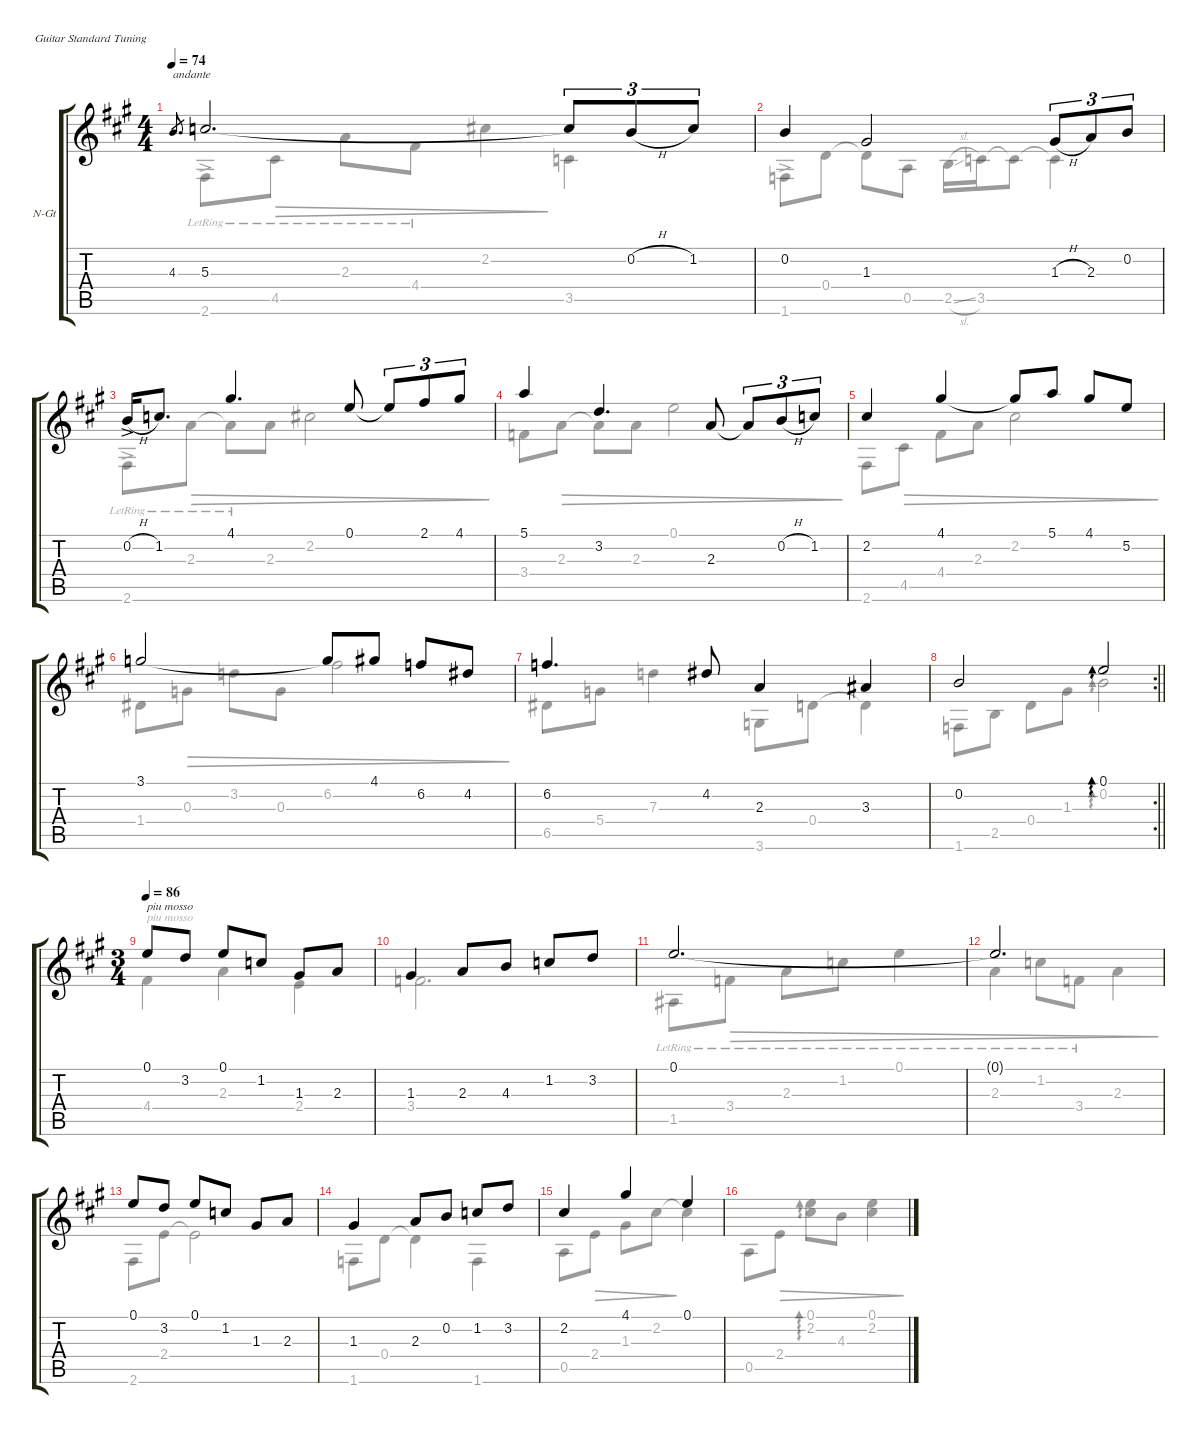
\defaultSystemsLayout 4
\hideDynamics
\bracketExtendMode groupsimilarinstruments
\firstSystemTrackNameOrientation horizontal
\otherSystemsTrackNameOrientation horizontal
\track ("Nylon Guitar" "N-Gt") {instrument acousticguitarnylon}
\staff {score tabs}
\tuning (E4 B3 G3 D3 A2 E2)
\voice
\ts (4 4)
\tempo 74
\clef g2
\ks f#minor
4.3.8{d txt "andante" gr dy mf instrument acousticguitarnylon} 5.3.2{d} 5.3{t}.8{tu (3 2)} 0.2{h}.8{tu (3 2)} 1.2.8{tu (3 2)} |
0.2.4 1.3.2 1.3{h}.8{tu (3 2)} 2.3.8{tu (3 2)} 0.2.8{tu (3 2)} |
\scale
0.437875 0.2{h ac}.16 1.2.8{d} 4.1.4{d} 0.1.8 0.1{t}.8{tu (3 2)} 2.1.8{tu (3 2)} 4.1.8{tu (3 2)} |
\scale
0.297664 5.1.4 3.2.4{d} 2.3.8 2.3{t}.8{tu (3 2)} 0.2{h}.8{tu (3 2)} 1.2.8{tu (3 2)} |
\scale
0.264463 2.2.4 4.1.4 4.1{t}.8 5.1.8 4.1.8 5.2.8 |
3.1.2 3.1{t}.8 4.1.8 6.2.8 4.2.8 |
6.2.4{d} 4.2.8 2.3.4 3.3.4 |
\rc 2
\barLineRight lightlight
0.2.2 0.1.2{ad 0} |
\ts (3 4)
\tempo 86
0.1.8{txt "piu mosso"} 3.2.8 0.1.8 1.2.8 1.3.8 2.3.8 |
1.3.4 2.3.8 4.3.8 1.2.8 3.2.8 |
0.1.2{d} |
0.1{t}.2{d} |
0.1.8 3.2.8 0.1.8 1.2.8 1.3.8 2.3.8 |
1.3.4 2.3.8 0.2.8 1.2.8 3.2.8 |
2.2.4 4.1.4 0.1.4 |
\voice
\clef g2
\ottava regular
\simile none
\ks f#minor
2.6{ac lr}.8{dy mf} 4.5{lr}.8{dec} 2.3{lr}.8{dec} 4.4{lr}.8{dec} 2.2.4{dec} 3.5.4 |
1.6{ac}.8 0.4.8 0.4{t}.8 0.5.8 2.5{sl}.16 3.5.16 3.5{t}.8 3.5{t}.4 |
\scale
0.437875 2.6{ac lr}.8 2.3{lr}.8{dec} 2.3{lr t}.8{dec} 2.3.8{dec} 2.2.2{dec} |
\scale
0.297664 3.4.8 2.3.8{dec} 2.3{t}.8{dec} 2.3.8{dec} 0.1.2{dec} |
\scale
0.264463 2.6.8 4.5.8{dec} 4.4.8{dec} 2.3.8{dec} 2.2.2{dec} |
1.4.8 0.3.8{dec} 3.2.8{dec} 0.3.8{dec} 6.2.2{dec} |
6.5.8 5.4.8 7.3.4 3.6.8 0.4.8 0.4{t}.4 |
\barLineRight lightlight
1.6.8 2.5.8 0.4.8 1.3.8 0.2.2{ad 0} |
4.4.4{txt "piu mosso"} 2.3.4 2.4.4 |
3.4.2{d} |
1.5{lr}.8 3.4{lr}.8{dec} 2.3{lr}.8{dec} 1.2{lr}.8{dec} 0.1{lr}.4{dec} |
2.3{lr}.4{dec} 1.2{lr}.8{dec} 3.4{lr}.8{dec} 2.3.4{dec} |
2.6.8 2.4.8 2.4{t}.2 |
1.6.8 0.4.8 0.4{t}.4 1.6.4 |
0.5.8 2.4.8{dec} 1.3.8{dec} 2.2.8{dec} 2.2{t}.4 |
0.5.8 2.4.8{dec} (0.1 2.2).8{ad 0 dec} 4.3.8{dec} (2.2 0.1).4{dec}
